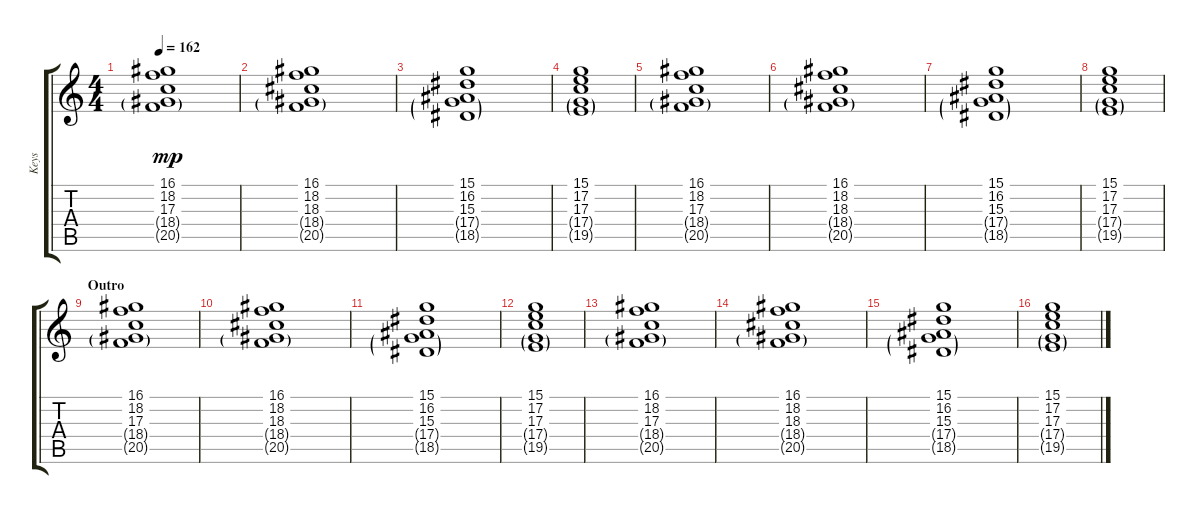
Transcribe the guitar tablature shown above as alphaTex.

\track ("Keys" "Keys") {instrument stringensemble1}
\staff {score tabs}
\tuning (E4 B3 G3 D3 A2 E2) {hide}
\ts (4 4)
\tempo 162
\clef g2
\ks c
(16.1 18.2 17.3 18.4{g} 20.5{g}).1{dy mp} |
(16.1 18.2 18.3 18.4{g} 20.5{g}).1 |
(15.1 16.2 15.3 17.4{g} 18.5{g}).1 |
(15.1 17.2 17.3 17.4{g} 19.5{g}).1 |
(16.1 18.2 17.3 18.4{g} 20.5{g}).1 |
(16.1 18.2 18.3 18.4{g} 20.5{g}).1 |
(15.1 16.2 15.3 17.4{g} 18.5{g}).1 |
(15.1 17.2 17.3 17.4{g} 19.5{g}).1 |
\section ("" "Outro")
(16.1 18.2 17.3 18.4{g} 20.5{g}).1 |
(16.1 18.2 18.3 18.4{g} 20.5{g}).1 |
(15.1 16.2 15.3 17.4{g} 18.5{g}).1 |
(15.1 17.2 17.3 17.4{g} 19.5{g}).1 |
(16.1 18.2 17.3 18.4{g} 20.5{g}).1 |
(16.1 18.2 18.3 18.4{g} 20.5{g}).1 |
(15.1 16.2 15.3 17.4{g} 18.5{g}).1 |
(15.1 17.2 17.3 17.4{g} 19.5{g}).1
